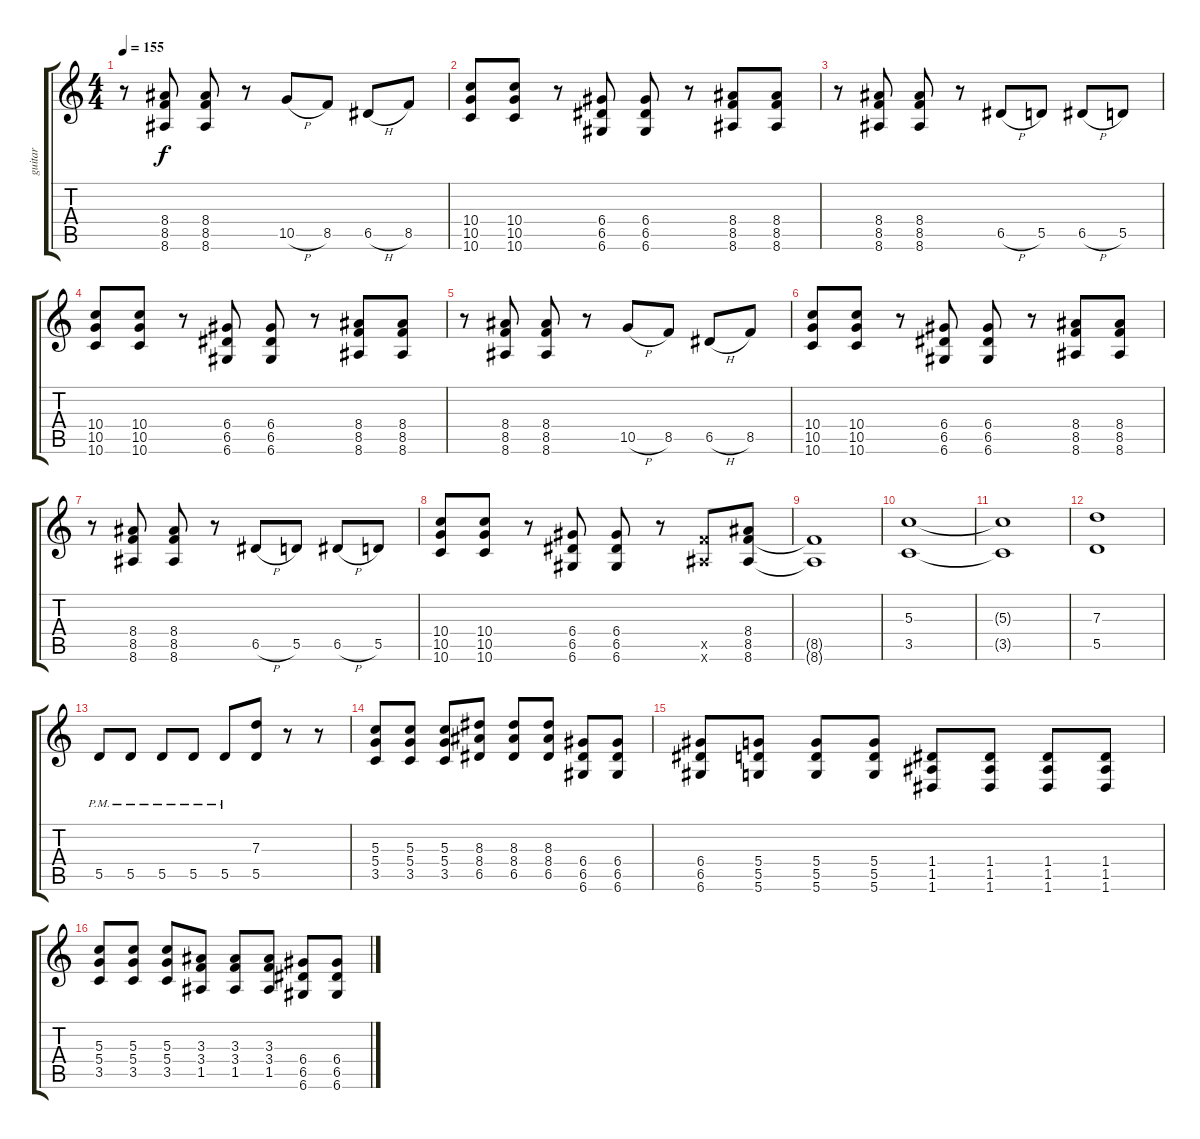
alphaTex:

\track ("guitar" "guitar") {instrument distortionguitar}
\staff {score tabs}
\tuning (E4 B3 G3 D3 A2 D2) {hide}
\ts (4 4)
\tempo 155
\clef g2
\ks c
r.8{dy f} (8.4 8.5 8.6).8 (8.4 8.5 8.6).8 r.8 10.5{h}.8 8.5.8 6.5{h}.8 8.5.8 |
(10.4 10.5 10.6).8 (10.4 10.5 10.6).8 r.8 (6.4 6.5 6.6).8 (6.4 6.5 6.6).8 r.8 (8.4 8.5 8.6).8 (8.4 8.5 8.6).8 |
r.8 (8.4 8.5 8.6).8 (8.4 8.5 8.6).8 r.8 6.5{h}.8 5.5.8 6.5{h}.8 5.5.8 |
(10.4 10.5 10.6).8 (10.4 10.5 10.6).8 r.8 (6.4 6.5 6.6).8 (6.4 6.5 6.6).8 r.8 (8.4 8.5 8.6).8 (8.4 8.5 8.6).8 |
r.8 (8.4 8.5 8.6).8 (8.4 8.5 8.6).8 r.8 10.5{h}.8 8.5.8 6.5{h}.8 8.5.8 |
(10.4 10.5 10.6).8 (10.4 10.5 10.6).8 r.8 (6.4 6.5 6.6).8 (6.4 6.5 6.6).8 r.8 (8.4 8.5 8.6).8 (8.4 8.5 8.6).8 |
r.8 (8.4 8.5 8.6).8 (8.4 8.5 8.6).8 r.8 6.5{h}.8 5.5.8 6.5{h}.8 5.5.8 |
(10.4 10.5 10.6).8 (10.4 10.5 10.6).8 r.8 (6.4 6.5 6.6).8 (6.4 6.5 6.6).8 r.8 (8.5{x} 8.6{x}).8 (8.4 8.5 8.6).8 |
(8.5{t} 8.6{t}).1 |
(5.3 3.5).1 |
(5.3{t} 3.5{t}).1 |
(7.3 5.5).1 |
5.5{pm}.8 5.5{pm}.8 5.5{pm}.8 5.5{pm}.8 5.5{pm}.8 (7.3 5.5).8 r.8 r.8 |
(5.3 5.4 3.5).8 (5.3 5.4 3.5).8 (5.3 5.4 3.5).8 (8.3 8.4 6.5).8 (8.3 8.4 6.5).8 (8.3 8.4 6.5).8 (6.4 6.5 6.6).8 (6.4 6.5 6.6).8 |
(6.4 6.5 6.6).8 (5.4 5.5 5.6).8 (5.4 5.5 5.6).8 (5.4 5.5 5.6).8 (1.4 1.5 1.6).8 (1.4 1.5 1.6).8 (1.4 1.5 1.6).8 (1.4 1.5 1.6).8 |
(5.3 5.4 3.5).8 (5.3 5.4 3.5).8 (5.3 5.4 3.5).8 (3.3 3.4 1.5).8 (3.3 3.4 1.5).8 (3.3 3.4 1.5).8 (6.4 6.5 6.6).8 (6.4 6.5 6.6).8
